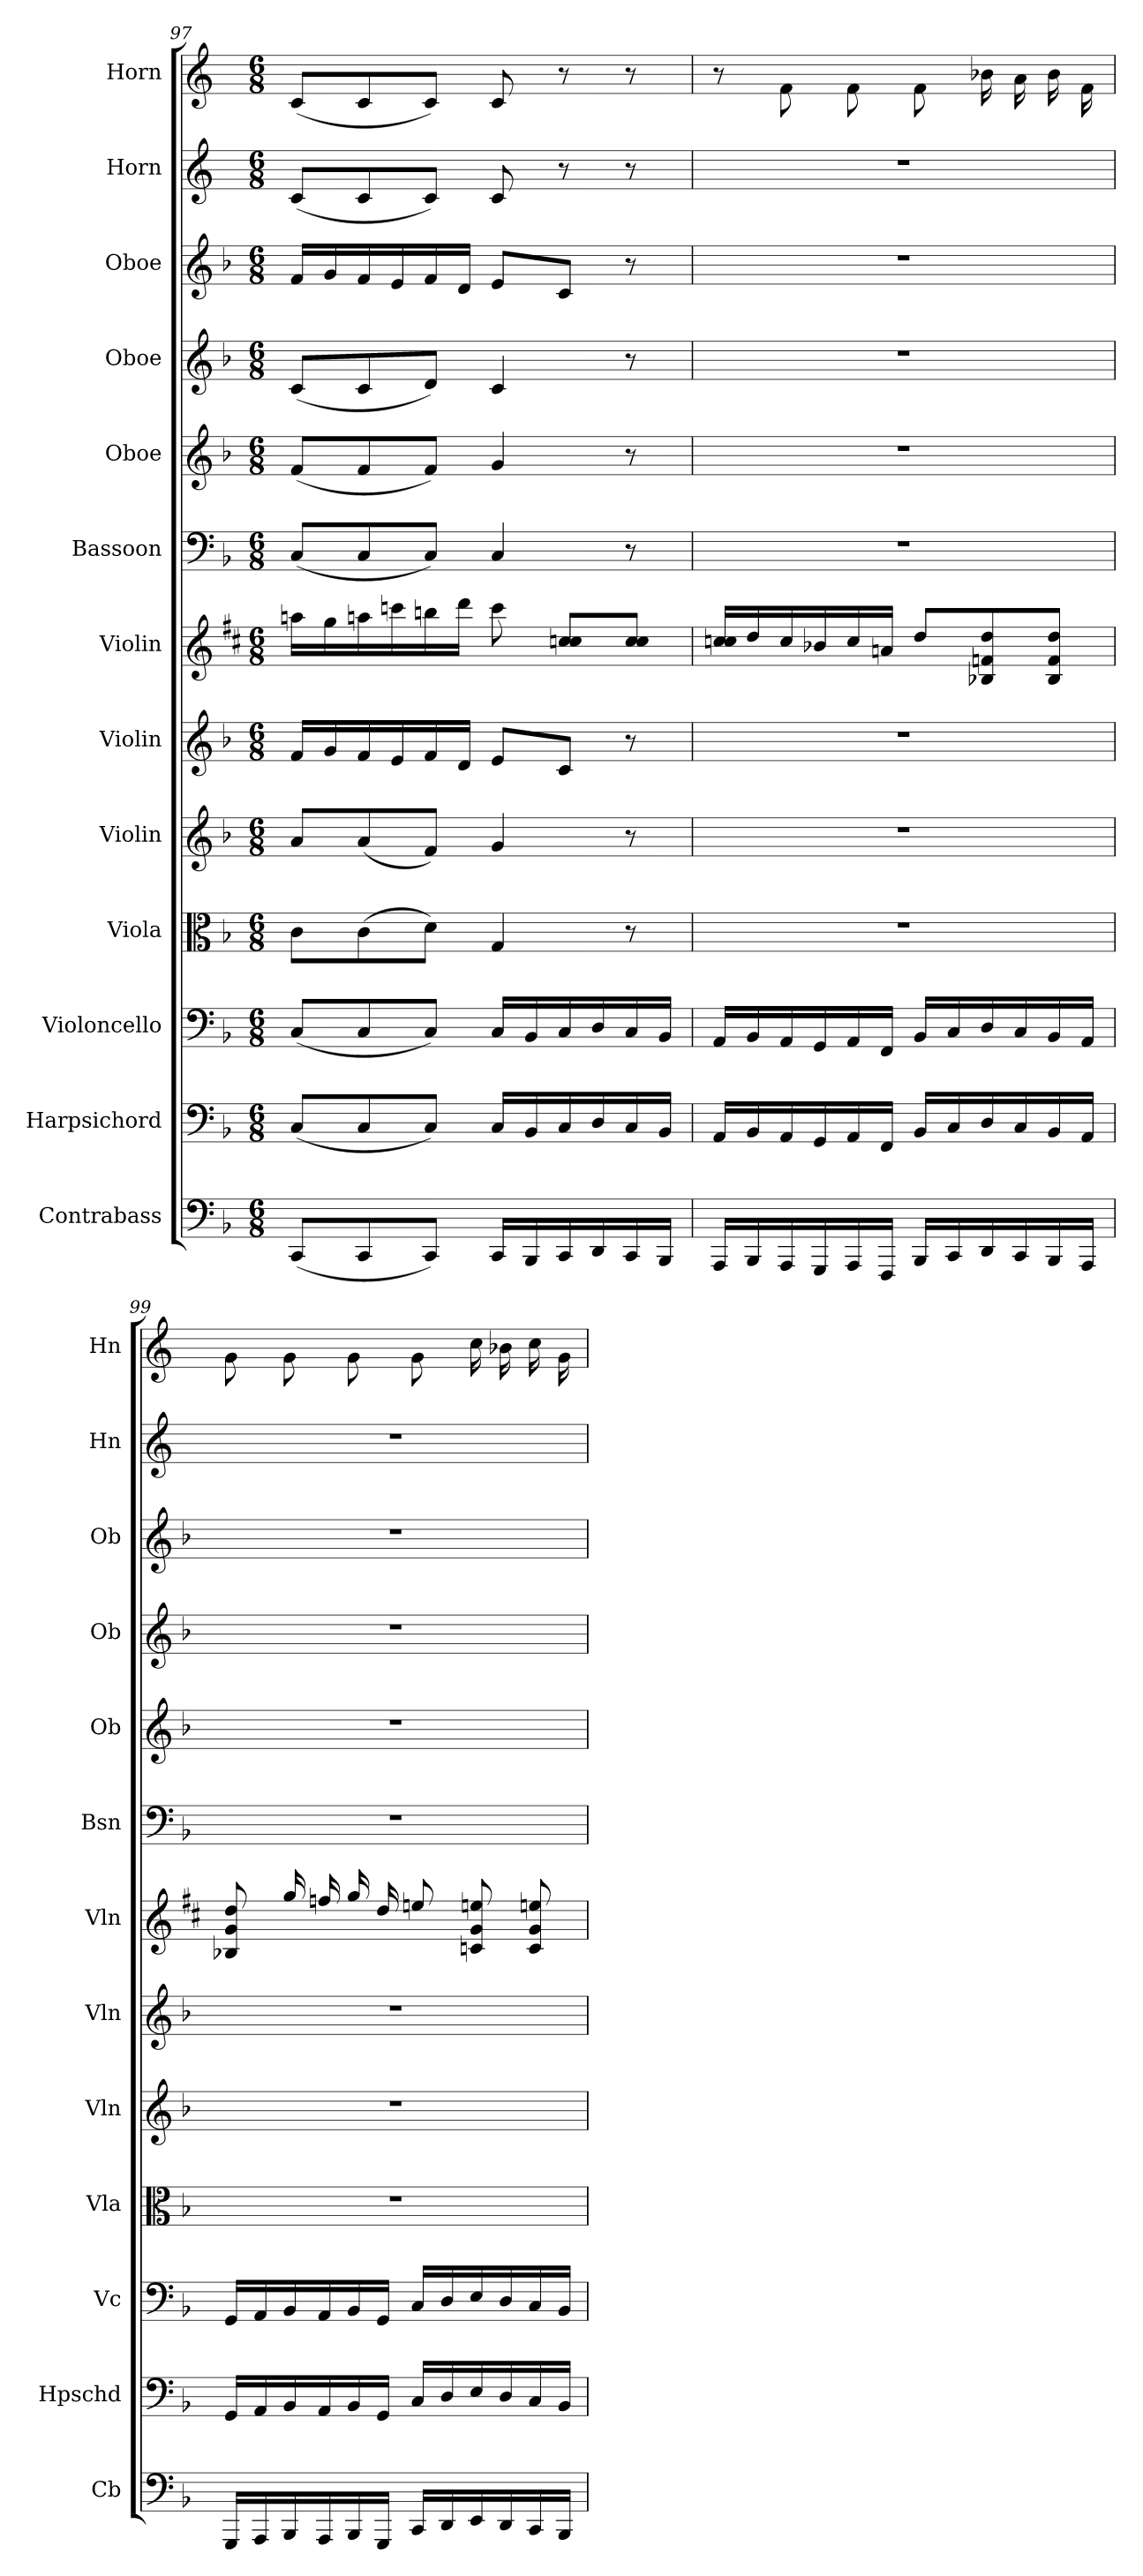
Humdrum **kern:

**kern	**kern	**kern	**kern	**kern	**kern	**kern	**kern	**kern	**kern	**kern	**kern	**kern
*part13	*part12	*part11	*part10	*part9	*part8	*part7	*part6	*part5	*part4	*part3	*part2	*part1
*staff13	*staff12	*staff11	*staff10	*staff9	*staff8	*staff7	*staff6	*staff5	*staff4	*staff3	*staff2	*staff1
*I"Contrabass	*I"Harpsichord	*I"Violoncello	*I"Viola	*I"Violin	*I"Violin	*I"Violin	*I"Bassoon	*I"Oboe	*I"Oboe	*I"Oboe	*I"Horn	*I"Horn
*I'Cb	*I'Hpschd	*I'Vc	*I'Vla	*I'Vln	*I'Vln	*I'Vln	*I'Bsn	*I'Ob	*I'Ob	*I'Ob	*I'Hn	*I'Hn
*clefF4	*clefF4	*clefF4	*clefC3	*clefG2	*clefG2	*clefG2	*clefF4	*clefG2	*clefG2	*clefG2	*clefG2	*clefG2
*ITrd7c12	*	*	*	*	*	*	*	*	*	*	*ITrd4c7	*ITrd4c7
*k[b-]	*k[b-]	*k[b-]	*k[b-]	*k[b-]	*k[b-]	*k[f#c#]	*k[b-]	*k[b-]	*k[b-]	*k[b-]	*k[b-]	*k[b-]
*F:	*F:	*F:	*F:	*F:	*F:	*D:	*F:	*F:	*F:	*F:	*F:	*F:
*M6/8	*M6/8	*M6/8	*M6/8	*M6/8	*M6/8	*M6/8	*M6/8	*M6/8	*M6/8	*M6/8	*M6/8	*M6/8
=97	=97	=97	=97	=97	=97	=97	=97	=97	=97	=97	=97	=97
(8CCC/L	(8C/L	(8C/L	8c\L	8a/L	16f/LL	16aan\LL	(8C/L	(8f/L	(8c/L	16f/LL	(8F/L	(8F/L
.	.	.	.	.	16g/	16gg\	.	.	.	16g/	.	.
8CCC/	8C/	8C/	(8c\	(8a/	16f/	16aan\	8C/	8f/	8c/	16f/	8F/	8F/
.	.	.	.	.	16e/	16cccn\	.	.	.	16e/	.	.
8CCC/J)	8C/J)	8C/J)	8d\J)	8f/J)	16f/	16bbn\	8C/J)	8f/J)	8d/J)	16f/	8F/J)	8F/J)
.	.	.	.	.	16d/JJ	16ddd\JJ	.	.	.	16d/JJ	.	.
16CCC/LL	16C/LL	16C/LL	4G/	4g/	8e/L	8ccc\	4C/	4g/	4c/	8e/L	8F/	8F/
16BBBB-/	16BB-/	16BB-/	.	.	.	.	.	.	.	.	.	.
16CCC/	16C/	16C/	.	.	8c/J	8ccn/ 8cc/L	.	.	.	8c/J	8r	8r
16DDD/	16D/	16D/	.	.	.	.	.	.	.	.	.	.
16CCC/	16C/	16C/	8r	8r	8r	8cc/ 8cc/J	8r	8r	8r	8r	8r	8r
16BBBB-/JJ	16BB-/JJ	16BB-/JJ	.	.	.	.	.	.	.	.	.	.
=98	=98	=98	=98	=98	=98	=98	=98	=98	=98	=98	=98	=98
16AAAA/LL	16AA/LL	16AA/LL	2.r	2.r	2.r	16ccn/ 16cc/LL	2.r	2.r	2.r	2.r	2.r	8r
16BBBB-/	16BB-/	16BB-/	.	.	.	16dd/	.	.	.	.	.	.
16AAAA/	16AA/	16AA/	.	.	.	16cc/	.	.	.	.	.	8B-\
16GGGG/	16GG/	16GG/	.	.	.	16b-X/	.	.	.	.	.	.
16AAAA/	16AA/	16AA/	.	.	.	16cc/	.	.	.	.	.	8B-\
16FFFF/JJ	16FF/JJ	16FF/JJ	.	.	.	16an/JJ	.	.	.	.	.	.
16BBBB-/LL	16BB-/LL	16BB-/LL	.	.	.	8dd/L	.	.	.	.	.	8B-\
16CCC/	16C/	16C/	.	.	.	.	.	.	.	.	.	.
16DDD/	16D/	16D/	.	.	.	8B-X/ 8fn/ 8dd/	.	.	.	.	.	16e-X\
16CCC/	16C/	16C/	.	.	.	.	.	.	.	.	.	16d\
16BBBB-/	16BB-/	16BB-/	.	.	.	8B-/ 8f/ 8dd/J	.	.	.	.	.	16e-\
16AAAA/JJ	16AA/JJ	16AA/JJ	.	.	.	.	.	.	.	.	.	16B-\
=99	=99	=99	=99	=99	=99	=99	=99	=99	=99	=99	=99	=99
16GGGG/LL	16GG/LL	16GG/LL	2.r	2.r	2.r	8B-X/ 8g/ 8dd/	2.r	2.r	2.r	2.r	2.r	8c\
16AAAA/	16AA/	16AA/	.	.	.	.	.	.	.	.	.	.
16BBBB-/	16BB-/	16BB-/	.	.	.	16gg/	.	.	.	.	.	8c\
16AAAA/	16AA/	16AA/	.	.	.	16ffn/	.	.	.	.	.	.
16BBBB-/	16BB-/	16BB-/	.	.	.	16gg/	.	.	.	.	.	8c\
16GGGG/JJ	16GG/JJ	16GG/JJ	.	.	.	16dd/	.	.	.	.	.	.
16CCC/LL	16C/LL	16C/LL	.	.	.	8een/	.	.	.	.	.	8c\
16DDD/	16D/	16D/	.	.	.	.	.	.	.	.	.	.
16EEE/	16E/	16E/	.	.	.	8cn/ 8g/ 8een/	.	.	.	.	.	16f\
16DDD/	16D/	16D/	.	.	.	.	.	.	.	.	.	16e-X\
16CCC/	16C/	16C/	.	.	.	8c/ 8g/ 8een/	.	.	.	.	.	16f\
16BBBB-/JJ	16BB-/JJ	16BB-/JJ	.	.	.	.	.	.	.	.	.	16c\
=	=	=	=	=	=	=	=	=	=	=	=	=
*-	*-	*-	*-	*-	*-	*-	*-	*-	*-	*-	*-	*-
